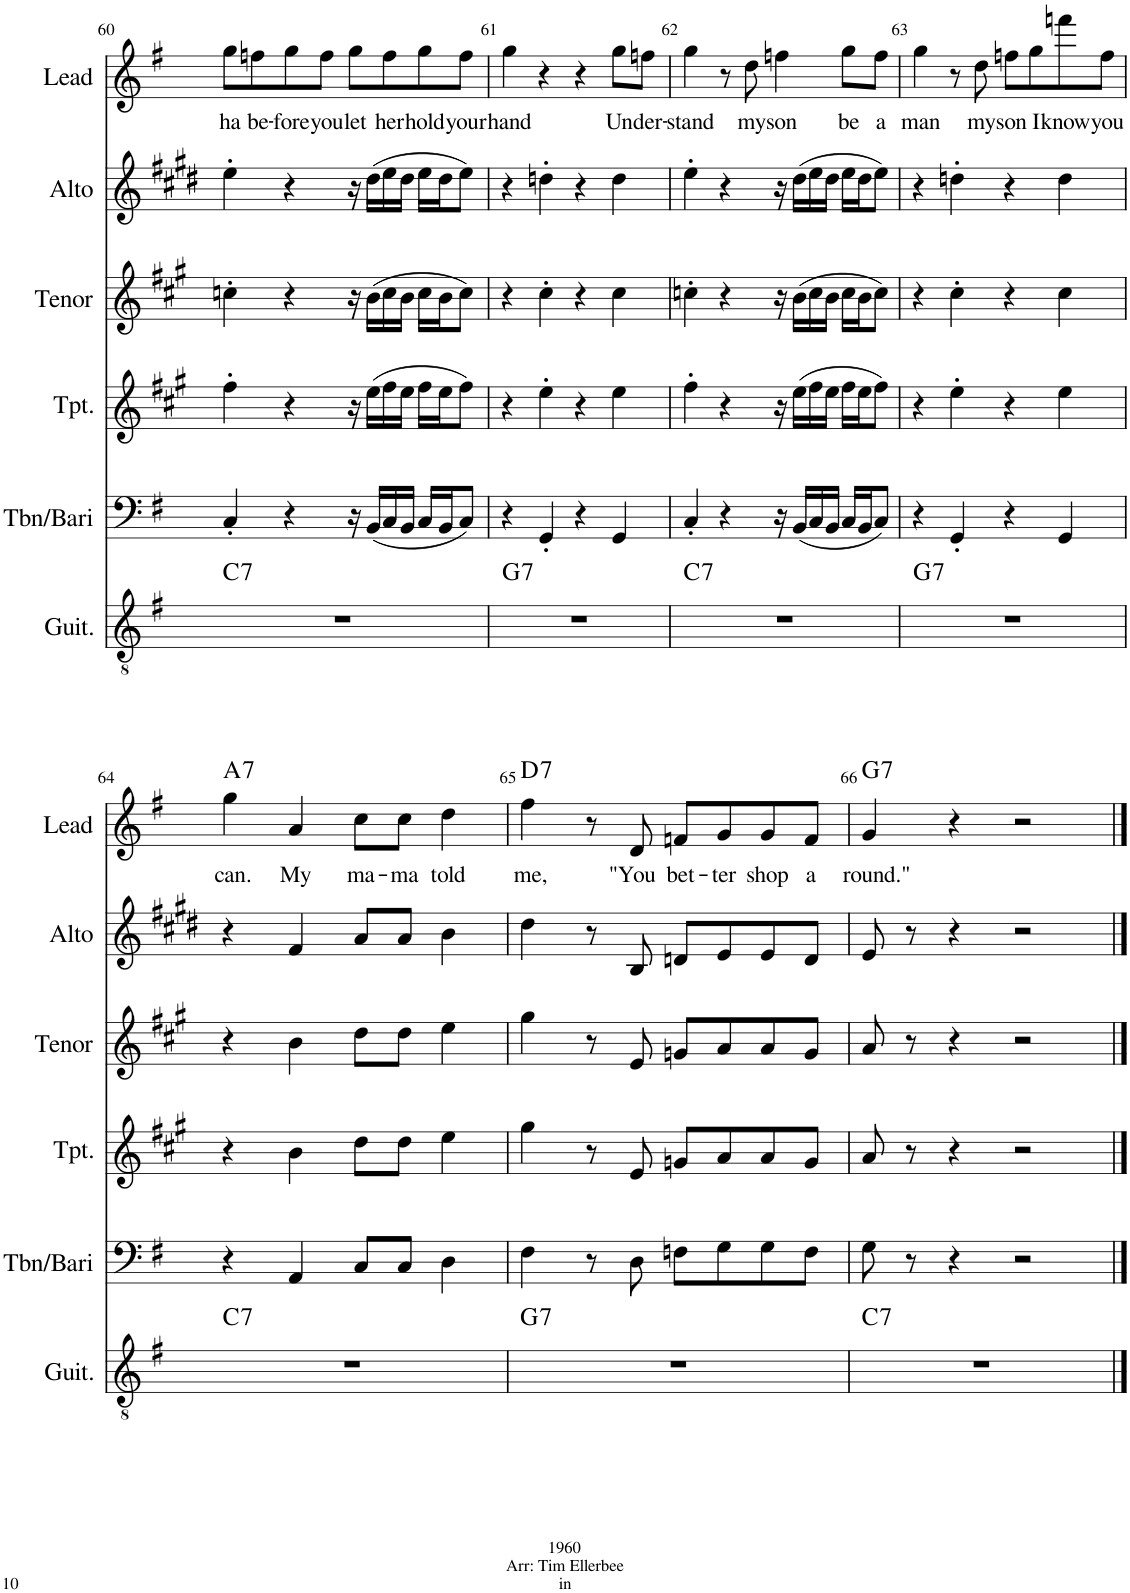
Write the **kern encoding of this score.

**kern	**harte	**kern	**kern	**kern	**kern	**kern	**text	**harte
*part6	*part6	*part5	*part4	*part3	*part2	*part1	*part1	*part1
*staff6	*	*staff5	*staff4	*staff3	*staff2	*staff1	*staff1	*
*I"Guitar	*	*I"Tbn/Bari	*I"Trumpet	*I"Tenor	*I"Alto	*I"Lead	*	*
*I'Guit.	*	*I'Tbn/Bari	*I'Tpt.	*I'Tenor	*I'Alto	*I'Lead	*	*
!!LO:PB:g=z
*clefGv2	*	*clefF4	*clefG2	*clefG2	*clefG2	*clefG2	*	*
*	*	*	*Trd1c2	*Trd8c14	*Trd5c9	*	*	*
*k[f#]	*	*k[f#]	*k[f#c#g#]	*k[f#c#g#]	*k[f#c#g#d#]	*k[f#]	*	*
*M4/4	*	*M4/4	*M4/4	*M4/4	*M4/4	*M4/4	*	*
=60	=60	=60	=60	=60	=60	=60	=60	=60
!	!LO:H:kt=7	!	!	!	!	!	!LO:LY:b	!
1r	C:7	4C'/	4ff#'\	4ccn'\	4ee'\	8gg\L	ha	.
!	!	!	!	!	!	!	!LO:LY:b	!
.	.	.	.	.	.	8ffn\	be-	.
!	!	!	!	!	!	!	!LO:LY:b	!
.	.	4r	4r	4r	4r	8gg\	-fore	.
!	!	!	!	!	!	!	!LO:LY:b	!
.	.	.	.	.	.	8ff\J	you	.
!	!	!	!	!	!	!	!LO:LY:b	!
.	.	16r	16r	16r	16r	8gg\L	let	.
.	.	(16BB/LL	(16ee\LL	(16b\LL	(16dd#\LL	.	.	.
!	!	!	!	!	!	!	!LO:LY:b	!
.	.	16C/	16ff#\	16cc\	16ee\	8ff\	her	.
.	.	16BB/JJ	16ee\JJ	16b\JJ	16dd#\JJ	.	.	.
!	!	!	!	!	!	!	!LO:LY:b	!
.	.	16C/LL	16ff#\LL	16cc\LL	16ee\LL	8gg\	hold	.
.	.	16BB/J	16ee\J	16b\J	16dd#\J	.	.	.
!	!	!	!	!	!	!	!LO:LY:b	!
.	.	8C/J)	8ff#\J)	8cc\J)	8ee\J)	8ff\J	your	.
=61	=61	=61	=61	=61	=61	=61	=61	=61
!	!LO:H:kt=7	!	!	!	!	!	!LO:LY:b	!
1r	G:7	4r	4r	4r	4r	4gg\	hand	.
.	.	4GG'/	4ee'\	4cc#'\	4ddn'\	4r	.	.
.	.	4r	4r	4r	4r	4r	.	.
!	!	!	!	!	!	!	!LO:LY:b	!
.	.	4GG/	4ee\	4cc#\	4dd\	8gg\L	Un	.
!	!	!	!	!	!	!	!LO:LY:b	!
.	.	.	.	.	.	8ffn\J	der-	.
=62	=62	=62	=62	=62	=62	=62	=62	=62
!	!LO:H:kt=7	!	!	!	!	!	!LO:LY:b	!
1r	C:7	4C'/	4ff#'\	4ccn'\	4ee'\	4gg\	-stand	.
.	.	4r	4r	4r	4r	8r	.	.
!	!	!	!	!	!	!	!LO:LY:b	!
.	.	.	.	.	.	8dd\	my	.
!	!	!	!	!	!	!	!LO:LY:b	!
.	.	16r	16r	16r	16r	4ffn\	son	.
.	.	(16BB/LL	(16ee\LL	(16b\LL	(16dd#\LL	.	.	.
.	.	16C/	16ff#\	16cc\	16ee\	.	.	.
.	.	16BB/JJ	16ee\JJ	16b\JJ	16dd#\JJ	.	.	.
!	!	!	!	!	!	!	!LO:LY:b	!
.	.	16C/LL	16ff#\LL	16cc\LL	16ee\LL	8gg\L	be	.
.	.	16BB/J	16ee\J	16b\J	16dd#\J	.	.	.
!	!	!	!	!	!	!	!LO:LY:b	!
.	.	8C/J)	8ff#\J)	8cc\J)	8ee\J)	8ff\J	a	.
=63	=63	=63	=63	=63	=63	=63	=63	=63
!	!LO:H:kt=7	!	!	!	!	!	!LO:LY:b	!
1r	G:7	4r	4r	4r	4r	4gg\	man	.
.	.	4GG'/	4ee'\	4cc#'\	4ddn'\	8r	.	.
!	!	!	!	!	!	!	!LO:LY:b	!
.	.	.	.	.	.	8dd\	my	.
!	!	!	!	!	!	!	!LO:LY:b	!
.	.	4r	4r	4r	4r	8ffn\L	son	.
!	!	!	!	!	!	!	!LO:LY:b	!
.	.	.	.	.	.	8gg\	I	.
!	!	!	!	!	!	!	!LO:LY:b	!
.	.	4GG/	4ee\	4cc#\	4dd\	8fffn\	know	.
!	!	!	!	!	!	!	!LO:LY:b	!
.	.	.	.	.	.	8ff\J	you	.
!!LO:LB:g=z
=64	=64	=64	=64	=64	=64	=64	=64	=64
!	!LO:H:kt=7	!	!	!	!	!	!LO:LY:b	!LO:H:kt=7
1r	C:7	4r	4r	4r	4r	4gg\	can.	A:7
!	!	!	!	!	!	!	!LO:LY:b	!
.	.	4AA/	4b\	4b\	4f#/	4a/	My	.
!	!	!	!	!	!	!	!LO:LY:b	!
.	.	8C/L	8dd\L	8dd\L	8a/L	8cc\L	ma-	.
!	!	!	!	!	!	!	!LO:LY:b	!
.	.	8C/J	8dd\J	8dd\J	8a/J	8cc\J	-ma	.
!	!	!	!	!	!	!	!LO:LY:b	!
.	.	4D\	4ee\	4ee\	4b\	4dd\	told	.
=65	=65	=65	=65	=65	=65	=65	=65	=65
!	!LO:H:kt=7	!	!	!	!	!	!LO:LY:b	!LO:H:kt=7
1r	G:7	4F#\	4gg#\	4gg#\	4dd#\	4ff#\	me,	D:7
.	.	8r	8r	8r	8r	8r	.	.
!	!	!	!	!	!	!	!LO:LY:b	!
.	.	8D\	8e/	8e/	8B/	8d/	"You	.
!	!	!	!	!	!	!	!LO:LY:b	!
.	.	8Fn\L	8gn/L	8gn/L	8dn/L	8fn/L	bet-	.
!	!	!	!	!	!	!	!LO:LY:b	!
.	.	8G\	8a/	8a/	8e/	8g/	-ter	.
!	!	!	!	!	!	!	!LO:LY:b	!
.	.	8G\	8a/	8a/	8e/	8g/	shop	.
!	!	!	!	!	!	!	!LO:LY:b	!
.	.	8F\J	8g/J	8g/J	8d/J	8f/J	a	.
=66	=66	=66	=66	=66	=66	=66	=66	=66
!	!LO:H:kt=7	!	!	!	!	!	!LO:LY:b	!LO:H:kt=7
1r	C:7	8G\	8a/	8a/	8e/	4g/	round."	G:7
.	.	8r	8r	8r	8r	.	.	.
.	.	4r	4r	4r	4r	4r	.	.
.	.	2r	2r	2r	2r	2r	.	.
==	==	==	==	==	==	==	==	==
*-	*-	*-	*-	*-	*-	*-	*-	*-
